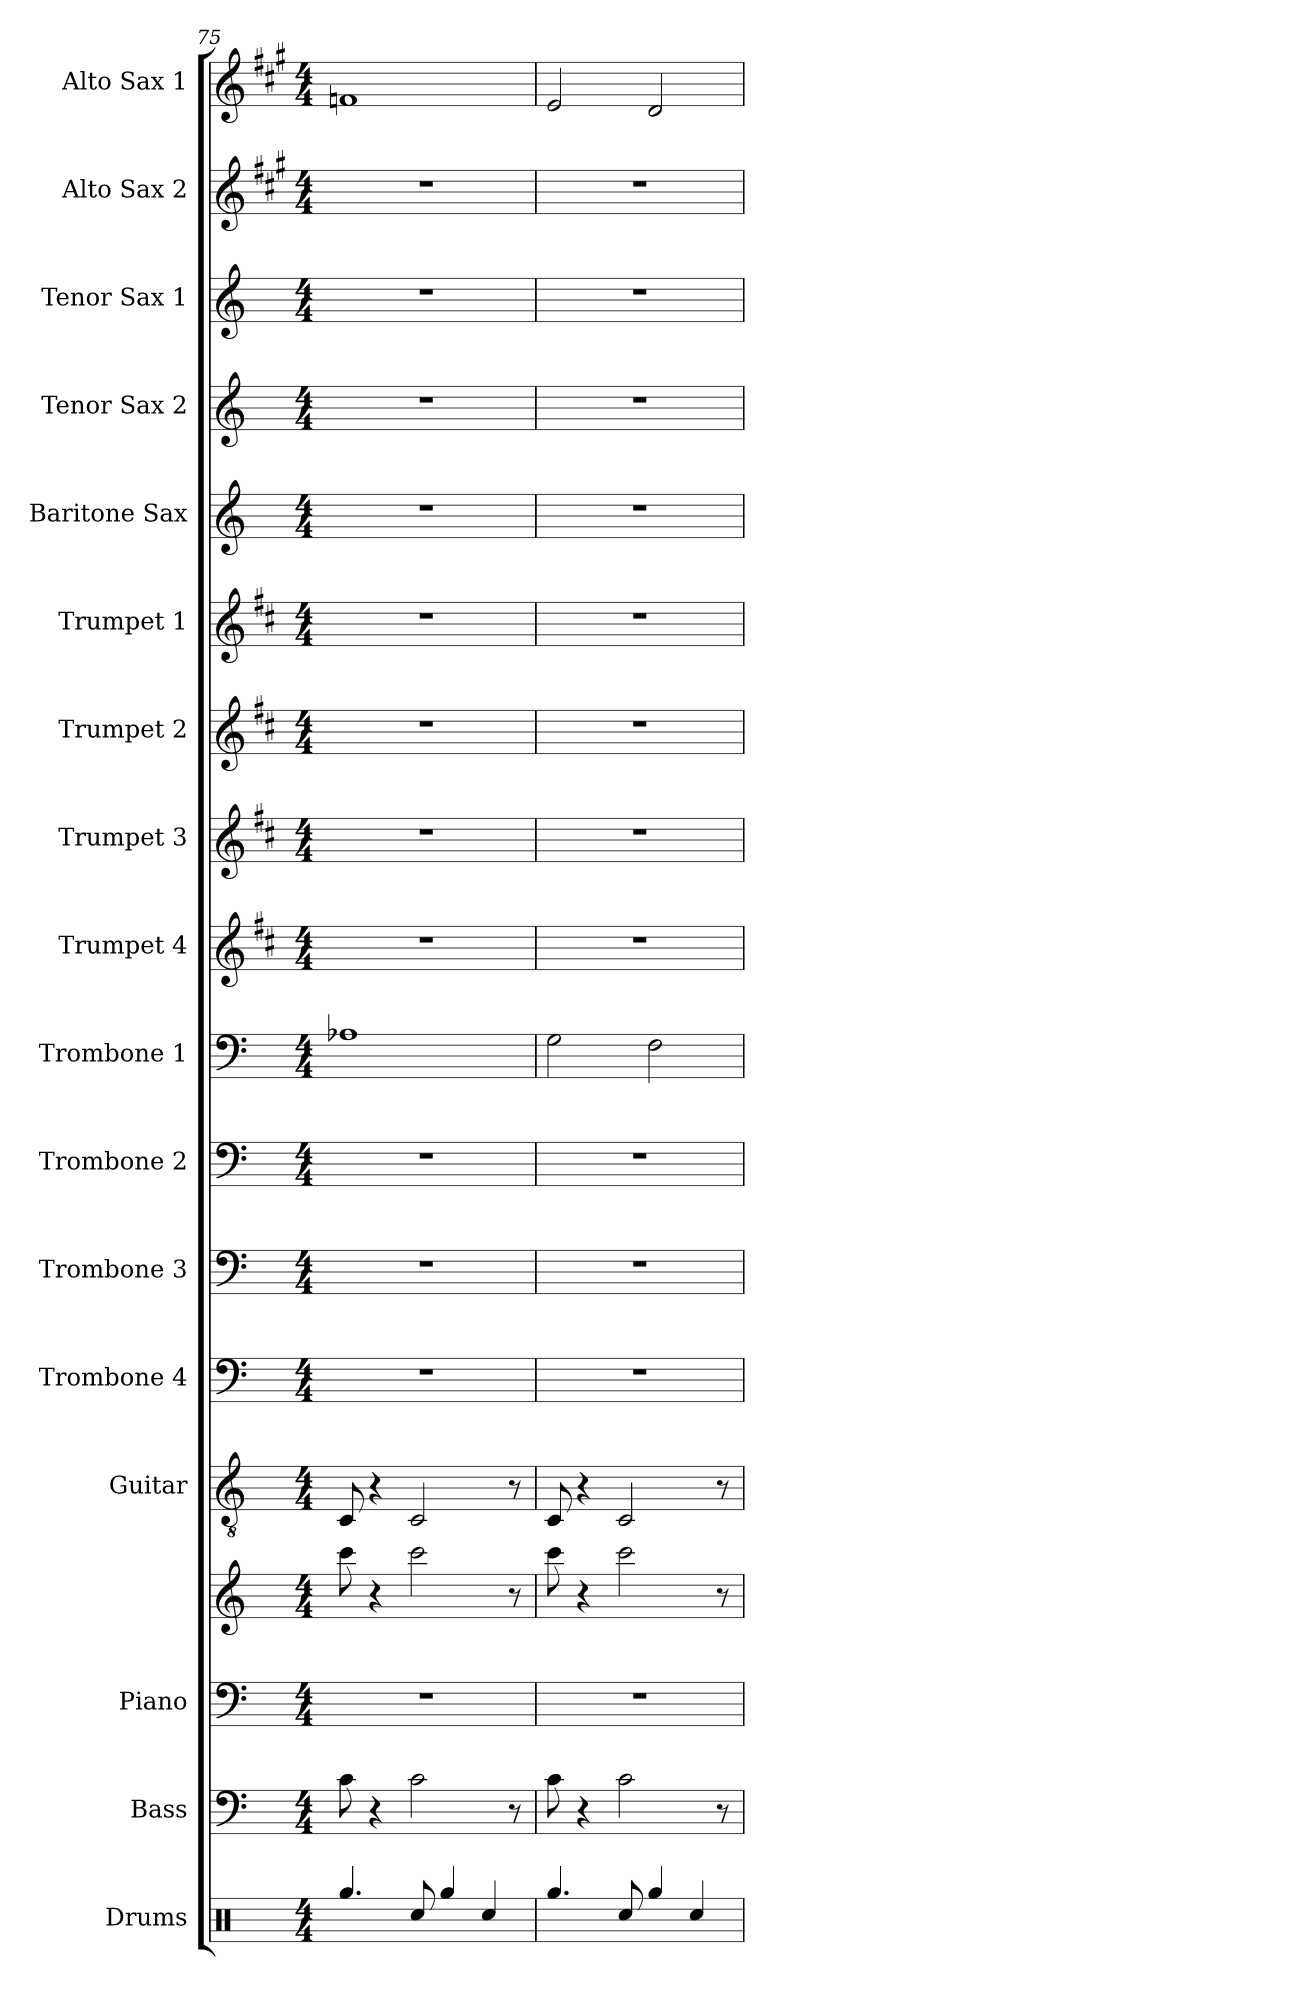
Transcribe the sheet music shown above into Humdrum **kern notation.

**kern	**kern	**kern	**kern	**kern	**kern	**kern	**kern	**kern	**kern	**kern	**kern	**kern	**kern	**kern	**kern	**kern	**kern
*part17	*part16	*part15	*part15	*part14	*part13	*part12	*part11	*part10	*part9	*part8	*part7	*part6	*part5	*part4	*part3	*part2	*part1
*staff18	*staff17	*staff16	*staff15	*staff14	*staff13	*staff12	*staff11	*staff10	*staff9	*staff8	*staff7	*staff6	*staff5	*staff4	*staff3	*staff2	*staff1
*I"Drums	*I"Bass	*I"Piano	*	*I"Guitar	*I"Trombone 4	*I"Trombone 3	*I"Trombone 2	*I"Trombone 1	*I"Trumpet 4	*I"Trumpet 3	*I"Trumpet 2	*I"Trumpet 1	*I"Baritone Sax	*I"Tenor Sax 2	*I"Tenor Sax 1	*I"Alto Sax 2	*I"Alto Sax 1
*I'Drums	*I'Bass	*I'Piano	*	*I'Gtr.	*I'Tbn. 4	*I'Tbn. 3	*I'Tbn. 2	*I'Tbn. 1	*I'Tpt. 4	*I'Tpt. 3	*I'Tpt. 2	*I'Tpt. 1	*I'Bari	*I'Tenor 2	*I'Tenor 1	*I'Alto 2	*I'Alto 1
!!LO:PB:g=z
*clefX	*clefF4	*clefF4	*clefG2	*clefGv2	*clefF4	*clefF4	*clefF4	*clefF4	*clefG2	*clefG2	*clefG2	*clefG2	*clefG2	*clefG2	*clefG2	*clefG2	*clefG2
*	*ITrd7c12	*	*	*	*	*	*	*	*ITrd1c2	*ITrd1c2	*ITrd1c2	*ITrd1c2	*ITrd12c21	*ITrd8c14	*ITrd8c14	*ITrd5c9	*ITrd5c9
*k[]	*k[]	*k[]	*k[]	*k[]	*k[]	*k[]	*k[]	*k[]	*k[]	*k[]	*k[]	*k[]	*k[]	*k[]	*k[]	*k[]	*k[]
*M4/4	*M4/4	*M4/4	*M4/4	*M4/4	*M4/4	*M4/4	*M4/4	*M4/4	*M4/4	*M4/4	*M4/4	*M4/4	*M4/4	*M4/4	*M4/4	*M4/4	*M4/4
=75	=75	=75	=75	=75	=75	=75	=75	=75	=75	=75	=75	=75	=75	=75	=75	=75	=75
4.Rgg/	8C\	1r	8ccc\	8C/	1r	1r	1r	1A-X	1r	1r	1r	1r	1r	1r	1r	1r	1A-X
.	4r	.	4r	4r	.	.	.	.	.	.	.	.	.	.	.	.	.
8Rcc/	2C\	.	2ccc\	2C/	.	.	.	.	.	.	.	.	.	.	.	.	.
4Rgg/	.	.	.	.	.	.	.	.	.	.	.	.	.	.	.	.	.
4Rcc/	.	.	.	.	.	.	.	.	.	.	.	.	.	.	.	.	.
.	8r	.	8r	8r	.	.	.	.	.	.	.	.	.	.	.	.	.
=76	=76	=76	=76	=76	=76	=76	=76	=76	=76	=76	=76	=76	=76	=76	=76	=76	=76
4.Rgg/	8C\	1r	8ccc\	8C/	1r	1r	1r	2G\	1r	1r	1r	1r	1r	1r	1r	1r	2G/
.	4r	.	4r	4r	.	.	.	.	.	.	.	.	.	.	.	.	.
8Rcc/	2C\	.	2ccc\	2C/	.	.	.	.	.	.	.	.	.	.	.	.	.
4Rgg/	.	.	.	.	.	.	.	2F\	.	.	.	.	.	.	.	.	2F/
4Rcc/	.	.	.	.	.	.	.	.	.	.	.	.	.	.	.	.	.
.	8r	.	8r	8r	.	.	.	.	.	.	.	.	.	.	.	.	.
=	=	=	=	=	=	=	=	=	=	=	=	=	=	=	=	=	=
*-	*-	*-	*-	*-	*-	*-	*-	*-	*-	*-	*-	*-	*-	*-	*-	*-	*-
